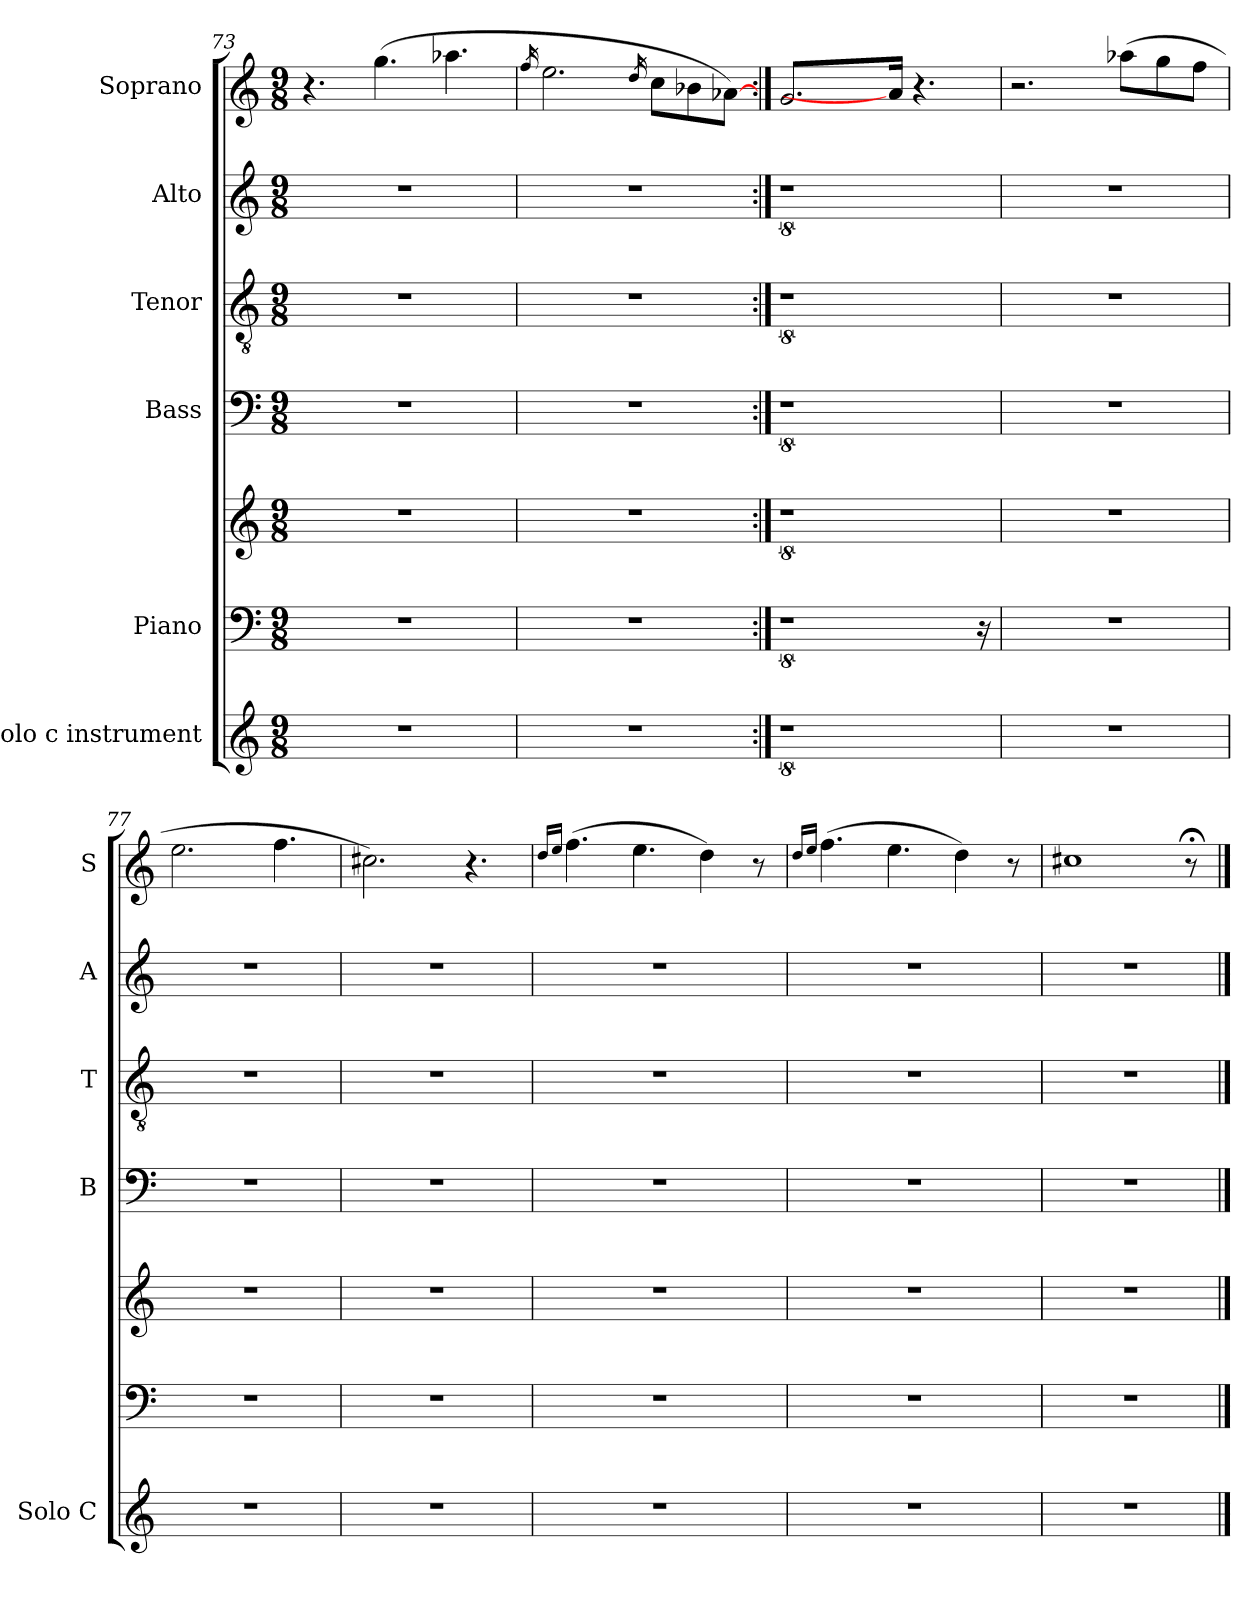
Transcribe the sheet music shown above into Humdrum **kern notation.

**kern	**kern	**kern	**kern	**kern	**kern	**kern
*part6	*part5	*part5	*part4	*part3	*part2	*part1
*staff7	*staff6	*staff5	*staff4	*staff3	*staff2	*staff1
*I"Solo c instrument	*I"Piano	*	*I"Bass	*I"Tenor	*I"Alto	*I"Soprano
*I'Solo C	*	*	*I'B	*I'T	*I'A	*I'S
*clefG2	*clefF4	*clefG2	*clefF4	*clefGv2	*clefG2	*clefG2
*k[]	*k[]	*k[]	*k[]	*k[]	*k[]	*k[]
*C:	*C:	*C:	*C:	*C:	*C:	*C:
*M9/8	*M9/8	*M9/8	*M9/8	*M9/8	*M9/8	*M9/8
=73	=73	=73	=73	=73	=73	=73
8%9r	8%9r	8%9r	8%9r	8%9r	8%9r	4.r
.	.	.	.	.	.	(>4.gg\
.	.	.	.	.	.	4.aa-X\
=74	=74	=74	=74	=74	=74	=74
.	.	.	.	.	.	16qff/
8%9r	8%9r	8%9r	8%9r	8%9r	8%9r	2.ee\
.	.	.	.	.	.	16qdd/
.	.	.	.	.	.	8cc\L
.	.	.	.	.	.	8b-X\
.	.	.	.	.	.	[8a-X\J)
!!LO:LB:g=z
=75:|!	=75:|!	=75:|!	=75:|!	=75:|!	=75:|!	=75:|!
8%9r	8%9r	8%9r	8%9r	8%9r	8%9r	2.g/
.	.	.	.	.	.	16a-\J]
.	.	.	.	.	.	4.r
16ryy	16r	16ryy	16ryy	16ryy	16ryy	.
=76	=76	=76	=76	=76	=76	=76
8%9r	8%9r	8%9r	8%9r	8%9r	8%9r	2.r
.	.	.	.	.	.	(>8aa-X\L
.	.	.	.	.	.	8gg\
.	.	.	.	.	.	8ff\J
=77	=77	=77	=77	=77	=77	=77
8%9r	8%9r	8%9r	8%9r	8%9r	8%9r	2.ee\
.	.	.	.	.	.	4.ff\
=78	=78	=78	=78	=78	=78	=78
8%9r	8%9r	8%9r	8%9r	8%9r	8%9r	2.cc#X\)
.	.	.	.	.	.	4.r
!!LO:LB:g=z
=79	=79	=79	=79	=79	=79	=79
.	.	.	.	.	.	16qdd/LL
.	.	.	.	.	.	16qee/JJ
8%9r	8%9r	8%9r	8%9r	8%9r	8%9r	(>4.ff\
.	.	.	.	.	.	4.ee\
.	.	.	.	.	.	4dd\)
.	.	.	.	.	.	8r
=80	=80	=80	=80	=80	=80	=80
.	.	.	.	.	.	16qdd/LL
.	.	.	.	.	.	16qee/JJ
8%9r	8%9r	8%9r	8%9r	8%9r	8%9r	(>4.ff\
.	.	.	.	.	.	4.ee\
.	.	.	.	.	.	4dd\)
.	.	.	.	.	.	8r
=81	=81	=81	=81	=81	=81	=81
8%9r	8%9r	8%9r	8%9r	8%9r	8%9r	1cc#X
.	.	.	.	.	.	8r;<
==	==	==	==	==	==	==
*-	*-	*-	*-	*-	*-	*-
